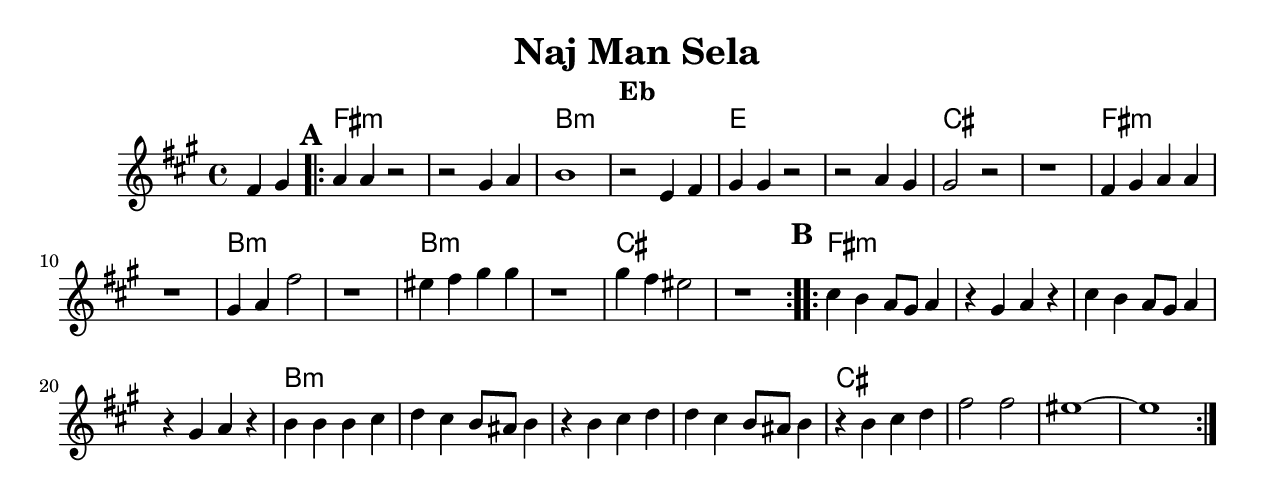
\version "2.18.0"
\include "english.ly"
\pointAndClickOff
\paper{
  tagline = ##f
  print-all-headers = ##t
  #(set-paper-size "letter")
}
date = #(strftime "%d-%m-%Y" (localtime (current-time)))

%\markup{ \italic{ " Updated " \date  }  }

%\markup{ Got something to say? }

global = {
  \clef treble
  \key a \minor
  \time 4/4
  \set Score.markFormatter = #format-mark-box-alphabet
}

%#################################### Melody ########################
melody = \relative c' {
  \global
  \partial 4*2 a b   %lead in notes

  \repeat volta 2{
    \mark \default
    c4 c r2
    r2 b4 c
    d1
    r2 g,4 a
    b4 b r2
    r2 c4 b
    b2 r2
    r1
    a4 b c c
    r1
    b4 c a'2
    r1
    gs4 a b b
    r1
    b4 a gs2
    r1
  }


  \repeat volta 2{
    \mark \default
    e4 d c8 b c4
    r4 b c r
    e4 d c8 b c4
    r4 b c r
    d4 d d e

    f e d8 cs d4
    r4 d e
    f f e d8 cs d4
    r4 d e f
    a2 a
    gs1 ~gs1

  }
  \alternative {
    { }
    { }
  }

}
%################################# Lyrics #####################
%\addlyrics{  }
%################################# Chords #######################
harmonies = \chordmode {
  s2

  a2*4:m
  d2*4:m
  g2*4
  e2*4

  a2*4:m
  d2*4:m
  d2*4:m
  e2*4
  %b
  a2*8:m

  d2*8:m

  e2*8
}

\score {\transpose c a
  <<
    \new ChordNames {
      \set chordChanges = ##f
      \harmonies
    }
    \new Staff
    \melody
  >>
  \header{
    title= "Naj Man Sela"
    subtitle=""
    composer= ""
    instrument = "Eb"
    arranger= ""
  }
  \layout{indent = 1.0\cm}
  \midi {
    \tempo 4 = 200

    % \midi { }
  }
}
